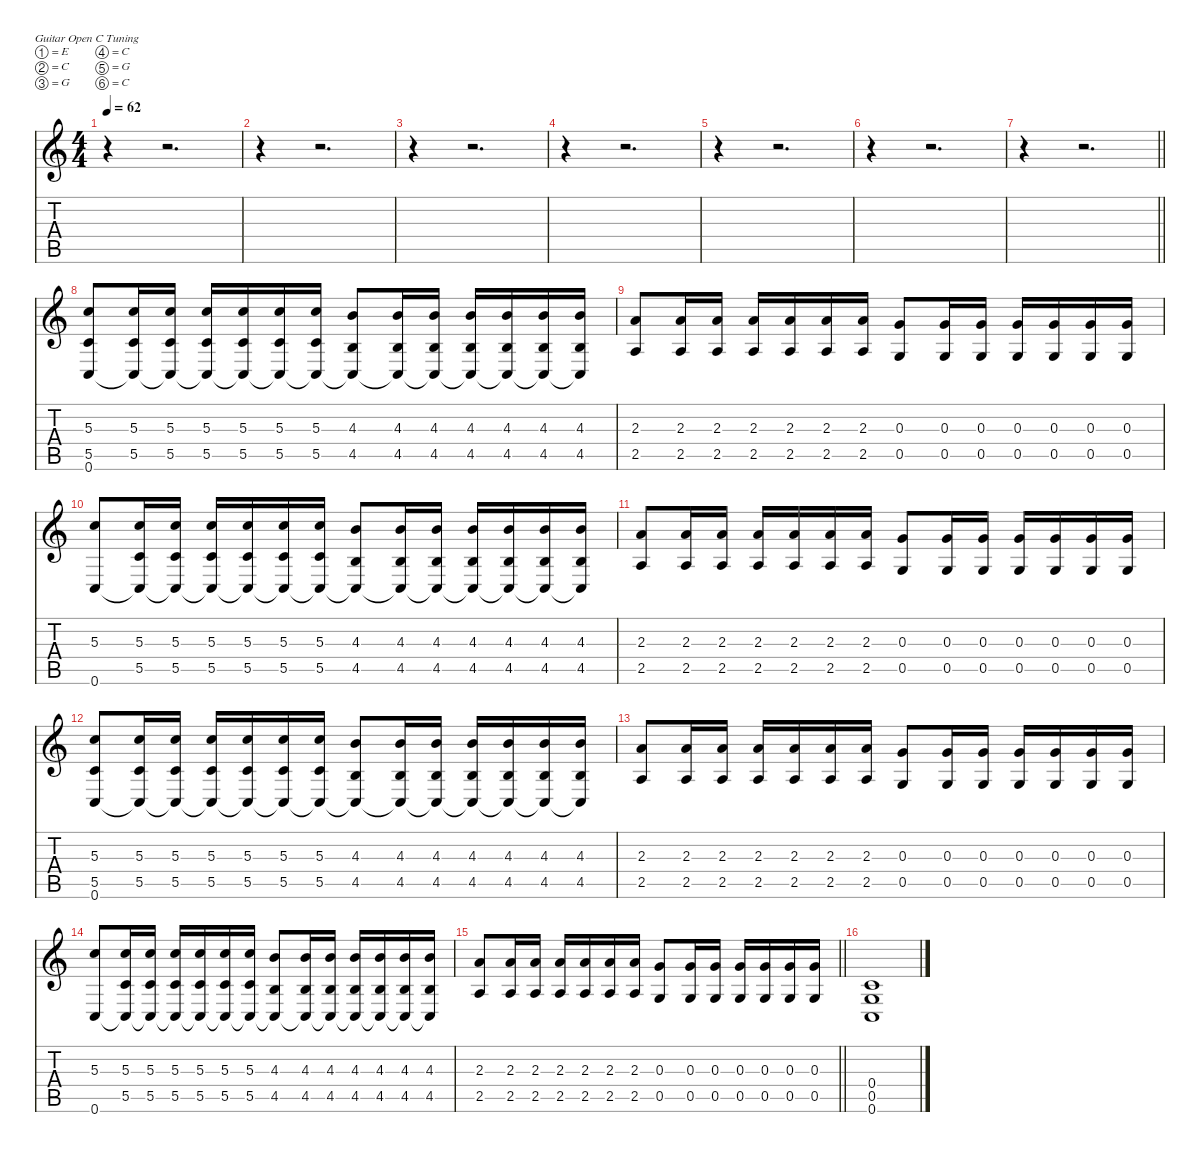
\defaultSystemsLayout 4
\hideDynamics
\bracketExtendMode nobrackets
\singleTrackTrackNamePolicy hidden
\multiTrackTrackNamePolicy hidden
\firstSystemTrackNameMode fullname
\otherSystemsTrackNameOrientation horizontal
\track ("Guitar 2" "dist.guit.") {instrument distortionguitar}
\staff {score tabs}
\tuning (E4 C4 G3 C3 G2 C2)
\ts (4 4)
\tempo 62
\clef g2
\ks c
r.4{dy f beam Down} r.2{d beam Down} |
r.4{beam Down} r.2{d beam Down} |
r.4{beam Down} r.2{d beam Down} |
r.4{beam Down} r.2{d beam Down} |
r.4{beam Down} r.2{d beam Down} |
r.4{beam Down} r.2{d beam Down} |
\barLineRight lightlight
r.4{beam Down} r.2{d beam Down} |
(5.3 5.5 0.6).8{beam Up} (5.3 5.5 0.6{t}).16{beam Up} (5.3 5.5 0.6{t}).16{beam Up} (5.3 5.5 0.6{t}).16{beam Up} (5.3 5.5 0.6{t}).16{beam Up} (5.3 5.5 0.6{t}).16{beam Up} (5.3 5.5 0.6{t}).16{beam Up} (4.3 4.5 0.6{t}).8{beam Up} (4.3 4.5 0.6{t}).16{beam Up} (4.3 4.5 0.6{t}).16{beam Up} (4.3 4.5 0.6{t}).16{beam Up} (4.3 4.5 0.6{t}).16{beam Up} (4.3 4.5 0.6{t}).16{beam Up} (4.3 4.5 0.6{t}).16{beam Up} |
(2.3 2.5).8{beam Up} (2.3 2.5).16{beam Up} (2.3 2.5).16{beam Up} (2.3 2.5).16{beam Up} (2.3 2.5).16{beam Up} (2.3 2.5).16{beam Up} (2.3 2.5).16{beam Up} (0.3 0.5).8{beam Up} (0.3 0.5).16{beam Up} (0.3 0.5).16{beam Up} (0.3 0.5).16{beam Up} (0.3 0.5).16{beam Up} (0.3 0.5).16{beam Up} (0.3 0.5).16{beam Up} |
(5.3 0.6).8{beam Up} (5.3 5.5 0.6{t}).16{beam Up} (5.3 5.5 0.6{t}).16{beam Up} (5.3 5.5 0.6{t}).16{beam Up} (5.3 5.5 0.6{t}).16{beam Up} (5.3 5.5 0.6{t}).16{beam Up} (5.3 5.5 0.6{t}).16{beam Up} (4.3 4.5 0.6{t}).8{beam Up} (4.3 4.5 0.6{t}).16{beam Up} (4.3 4.5 0.6{t}).16{beam Up} (4.3 4.5 0.6{t}).16{beam Up} (4.3 4.5 0.6{t}).16{beam Up} (4.3 4.5 0.6{t}).16{beam Up} (4.3 4.5 0.6{t}).16{beam Up} |
(2.3 2.5).8{beam Up} (2.3 2.5).16{beam Up} (2.3 2.5).16{beam Up} (2.3 2.5).16{beam Up} (2.3 2.5).16{beam Up} (2.3 2.5).16{beam Up} (2.3 2.5).16{beam Up} (0.3 0.5).8{beam Up} (0.3 0.5).16{beam Up} (0.3 0.5).16{beam Up} (0.3 0.5).16{beam Up} (0.3 0.5).16{beam Up} (0.3 0.5).16{beam Up} (0.3 0.5).16{beam Up} |
(5.3 5.5 0.6).8{beam Up} (5.3 5.5 0.6{t}).16{beam Up} (5.3 5.5 0.6{t}).16{beam Up} (5.3 5.5 0.6{t}).16{beam Up} (5.3 5.5 0.6{t}).16{beam Up} (5.3 5.5 0.6{t}).16{beam Up} (5.3 5.5 0.6{t}).16{beam Up} (4.3 4.5 0.6{t}).8{beam Up} (4.3 4.5 0.6{t}).16{beam Up} (4.3 4.5 0.6{t}).16{beam Up} (4.3 4.5 0.6{t}).16{beam Up} (4.3 4.5 0.6{t}).16{beam Up} (4.3 4.5 0.6{t}).16{beam Up} (4.3 4.5 0.6{t}).16{beam Up} |
(2.3 2.5).8{beam Up} (2.3 2.5).16{beam Up} (2.3 2.5).16{beam Up} (2.3 2.5).16{beam Up} (2.3 2.5).16{beam Up} (2.3 2.5).16{beam Up} (2.3 2.5).16{beam Up} (0.3 0.5).8{beam Up} (0.3 0.5).16{beam Up} (0.3 0.5).16{beam Up} (0.3 0.5).16{beam Up} (0.3 0.5).16{beam Up} (0.3 0.5).16{beam Up} (0.3 0.5).16{beam Up} |
(5.3 0.6).8{beam Up} (5.3 5.5 0.6{t}).16{beam Up} (5.3 5.5 0.6{t}).16{beam Up} (5.3 5.5 0.6{t}).16{beam Up} (5.3 5.5 0.6{t}).16{beam Up} (5.3 5.5 0.6{t}).16{beam Up} (5.3 5.5 0.6{t}).16{beam Up} (4.3 4.5 0.6{t}).8{beam Up} (4.3 4.5 0.6{t}).16{beam Up} (4.3 4.5 0.6{t}).16{beam Up} (4.3 4.5 0.6{t}).16{beam Up} (4.3 4.5 0.6{t}).16{beam Up} (4.3 4.5 0.6{t}).16{beam Up} (4.3 4.5 0.6{t}).16{beam Up} |
\barLineRight lightlight
(2.3 2.5).8{beam Up} (2.3 2.5).16{beam Up} (2.3 2.5).16{beam Up} (2.3 2.5).16{beam Up} (2.3 2.5).16{beam Up} (2.3 2.5).16{beam Up} (2.3 2.5).16{beam Up} (0.3 0.5).8{beam Up} (0.3 0.5).16{beam Up} (0.3 0.5).16{beam Up} (0.3 0.5).16{beam Up} (0.3 0.5).16{beam Up} (0.3 0.5).16{beam Up} (0.3 0.5).16{beam Up} |
(0.4 0.5 0.6).1{beam Up}
